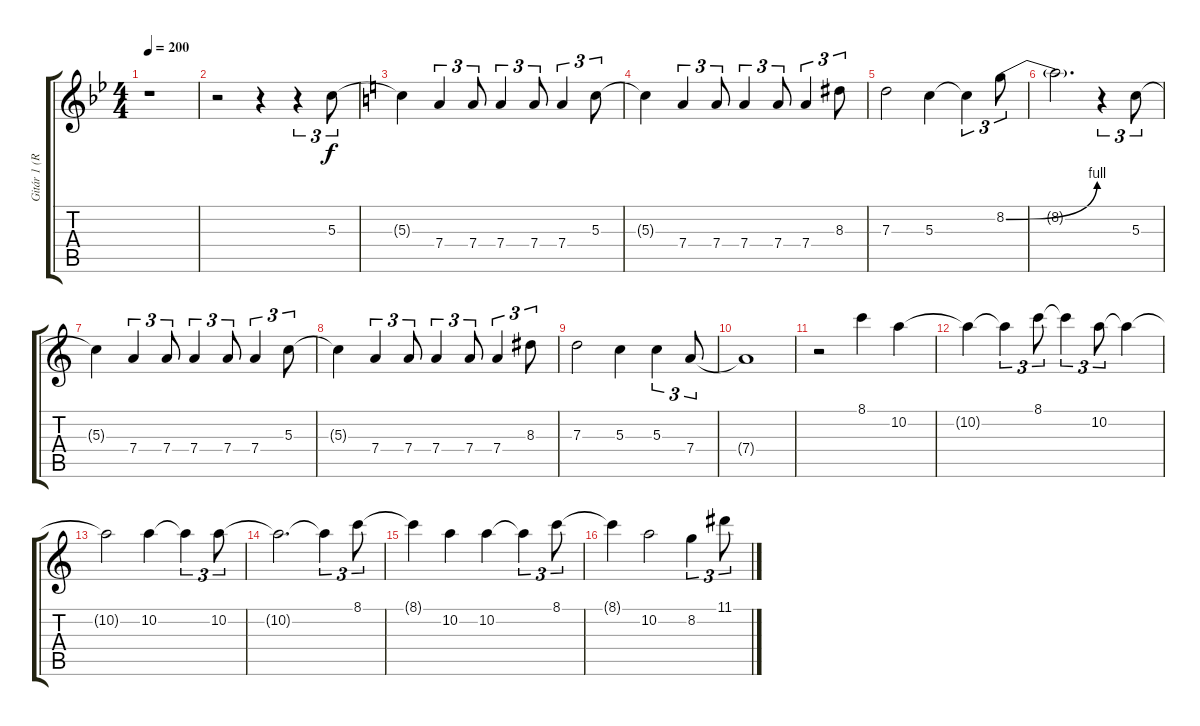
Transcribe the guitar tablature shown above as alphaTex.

\track ("Gitár 1 (Ritchie Blackmore)" "Gitár 1 (R") {instrument distortionguitar}
\staff {score tabs}
\tuning (E4 B3 G3 D3 A2 E2) {hide}
\ts (4 4)
\tempo 200
\clef g2
\ks bb
r.1{dy f} |
r.2 r.4 r.4{tu (3 2)} 5.3.8{tu (3 2)} |
\ks c
5.3{t}.4 7.4.4{tu (3 2)} 7.4.8{tu (3 2)} 7.4.4{tu (3 2)} 7.4.8{tu (3 2)} 7.4.4{tu (3 2)} 5.3.8{tu (3 2)} |
5.3{t}.4 7.4.4{tu (3 2)} 7.4.8{tu (3 2)} 7.4.4{tu (3 2)} 7.4.8{tu (3 2)} 7.4.4{tu (3 2)} 8.3.8{tu (3 2)} |
7.3.2 5.3.4 5.3{t}.4{tu (3 2)} 8.2{be (bend 0 0 60 4)}.8{tu (3 2)} |
8.2{t}.2{d} r.4{tu (3 2)} 5.3.8{tu (3 2)} |
5.3{t}.4 7.4.4{tu (3 2)} 7.4.8{tu (3 2)} 7.4.4{tu (3 2)} 7.4.8{tu (3 2)} 7.4.4{tu (3 2)} 5.3.8{tu (3 2)} |
5.3{t}.4 7.4.4{tu (3 2)} 7.4.8{tu (3 2)} 7.4.4{tu (3 2)} 7.4.8{tu (3 2)} 7.4.4{tu (3 2)} 8.3.8{tu (3 2)} |
7.3.2 5.3.4 5.3.4{tu (3 2)} 7.4.8{tu (3 2)} |
7.4{t}.1 |
r.2 8.1.4 10.2.4 |
10.2{t}.4 10.2{t}.4{tu (3 2)} 8.1.8{tu (3 2)} 8.1{t}.4{tu (3 2)} 10.2.8{tu (3 2)} 10.2{t}.4 |
10.2{t}.2 10.2.4 10.2{t}.4{tu (3 2)} 10.2.8{tu (3 2)} |
10.2{t}.2{d} 10.2{t}.4{tu (3 2)} 8.1.8{tu (3 2)} |
8.1{t}.4 10.2.4 10.2.4 10.2{t}.4{tu (3 2)} 8.1.8{tu (3 2)} |
8.1{t}.4 10.2.2 8.2.4{tu (3 2)} 11.1.8{tu (3 2)}
